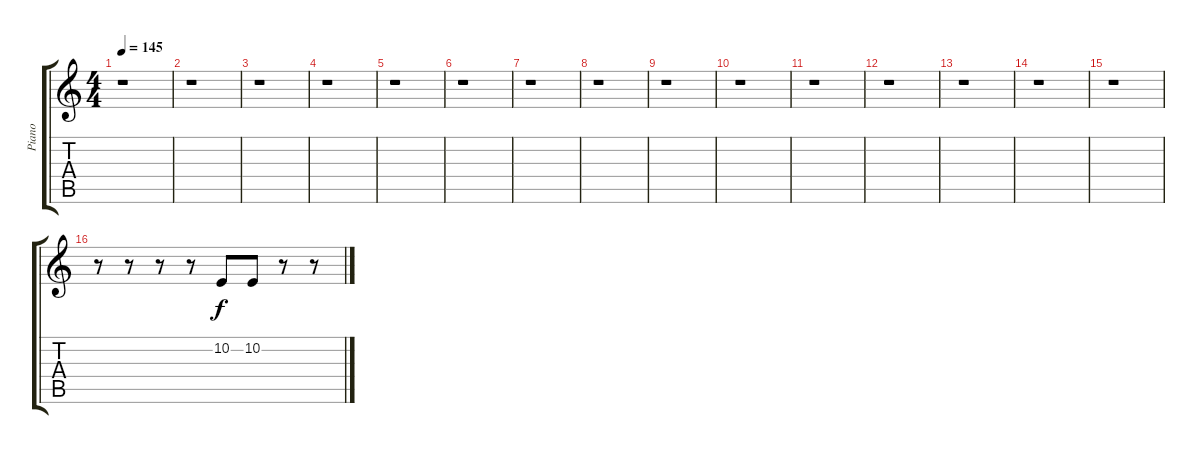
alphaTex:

\track ("Piano" "Piano") {instrument brightacousticpiano}
\staff {score tabs}
\tuning (B3 Gb3 D3 A2 E2 B1) {hide}
\ts (4 4)
\tempo 145
\clef g2
\ks c
r.1{dy f} |
r.1 |
r.1 |
r.1 |
r.1 |
r.1 |
r.1 |
r.1 |
r.1 |
r.1 |
r.1 |
r.1 |
r.1 |
r.1 |
r.1 |
r.8 r.8 r.8 r.8 10.2.8 10.2.8 r.8 r.8
